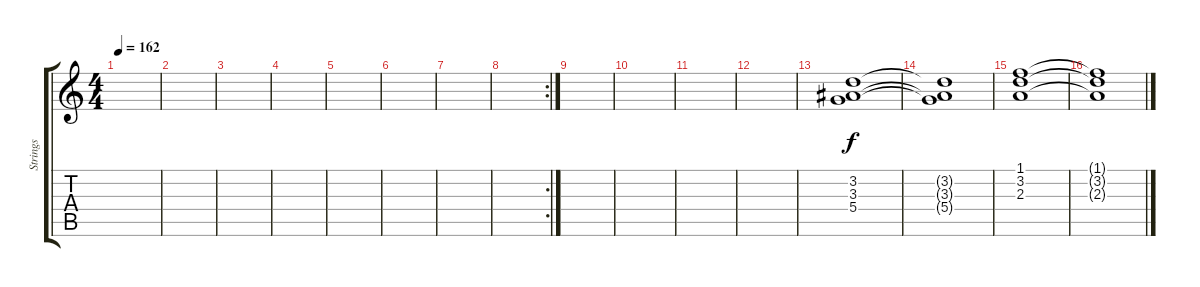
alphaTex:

\track ("Strings" "Strings") {instrument stringensemble2}
\staff {score tabs}
\tuning (E5 B4 G4 D4 A3 E3) {hide}
\ts (4 4)
\tempo 162
\clef g2
\ks c
|
|
|
|
|
|
|
\rc 2
|
|
|
|
|
(3.2 3.3 5.4).1 |
(3.2{t} 3.3{t} 5.4{t}).1 |
(1.1 3.2 2.3).1 |
(1.1{t} 3.2{t} 2.3{t}).1
